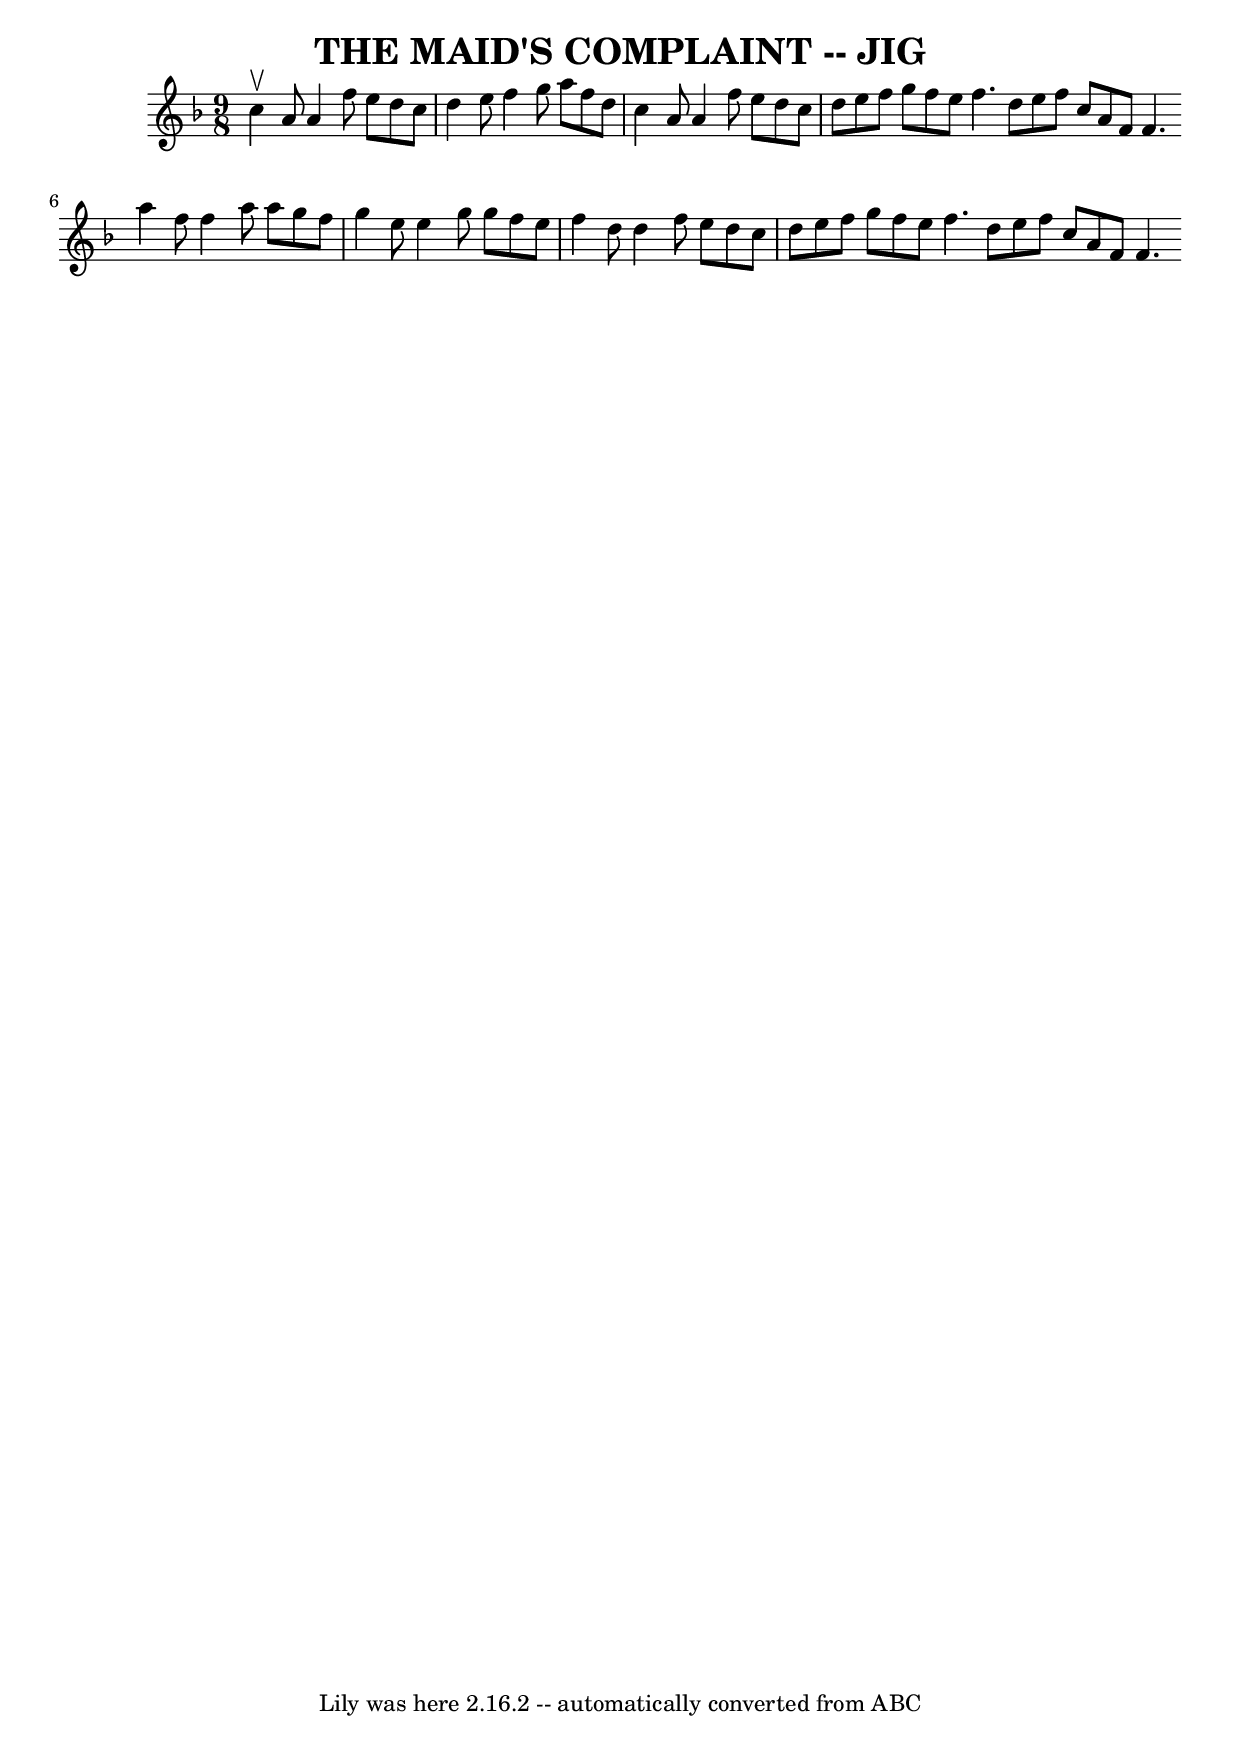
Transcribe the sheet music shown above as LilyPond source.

\version "2.16.2"
\include "Mammoth.ily"
\header {
  %% book = "Ryan's Mammoth Collection of Fiddle Tunes"
  crossRefNumber = "1"
  footnotes = ""
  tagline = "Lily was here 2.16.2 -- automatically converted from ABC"
  title = "THE MAID'S COMPLAINT -- JIG"

}
voicedefault =  {


  \time 9/8 
  \key f \major c''4^\upbow a'8 a'4 f''8 e''8 d''8 c''8      |
  d''4 e''8 f''4 g''8 a''8 f''8 d''8     |
  c''4 a'8 a'4 f''8 e''8 d''8 c''8    |
  d''8 e''8 f''8 g''8 f''8 e''8 f''4.    \bar ": |" d''8 e''8 f''8 c''8 a'8 f'8 f'4.    \bar "|."     \bar " |:" a''4 f''8 f''4 a''8 a''8 g''8 f''8     |
  g''4 e''8 e''4 g''8 g''8 f''8 e''8     |
  f''4 d''8 d''4 f''8 e''8 d''8 c''8     |
  d''8 e''8 f''8 g''8 f''8 e''8 f''4.    \bar ": |" d''8 e''8 f''8 c''8 a'8 f'8 f'4.       \bar " |."   

}

\score{
  <<

    \context Staff="default"
    {
      \voicedefault 
      
    }

  >>
  \layout {
    
  }
  \midi {
  }

}
